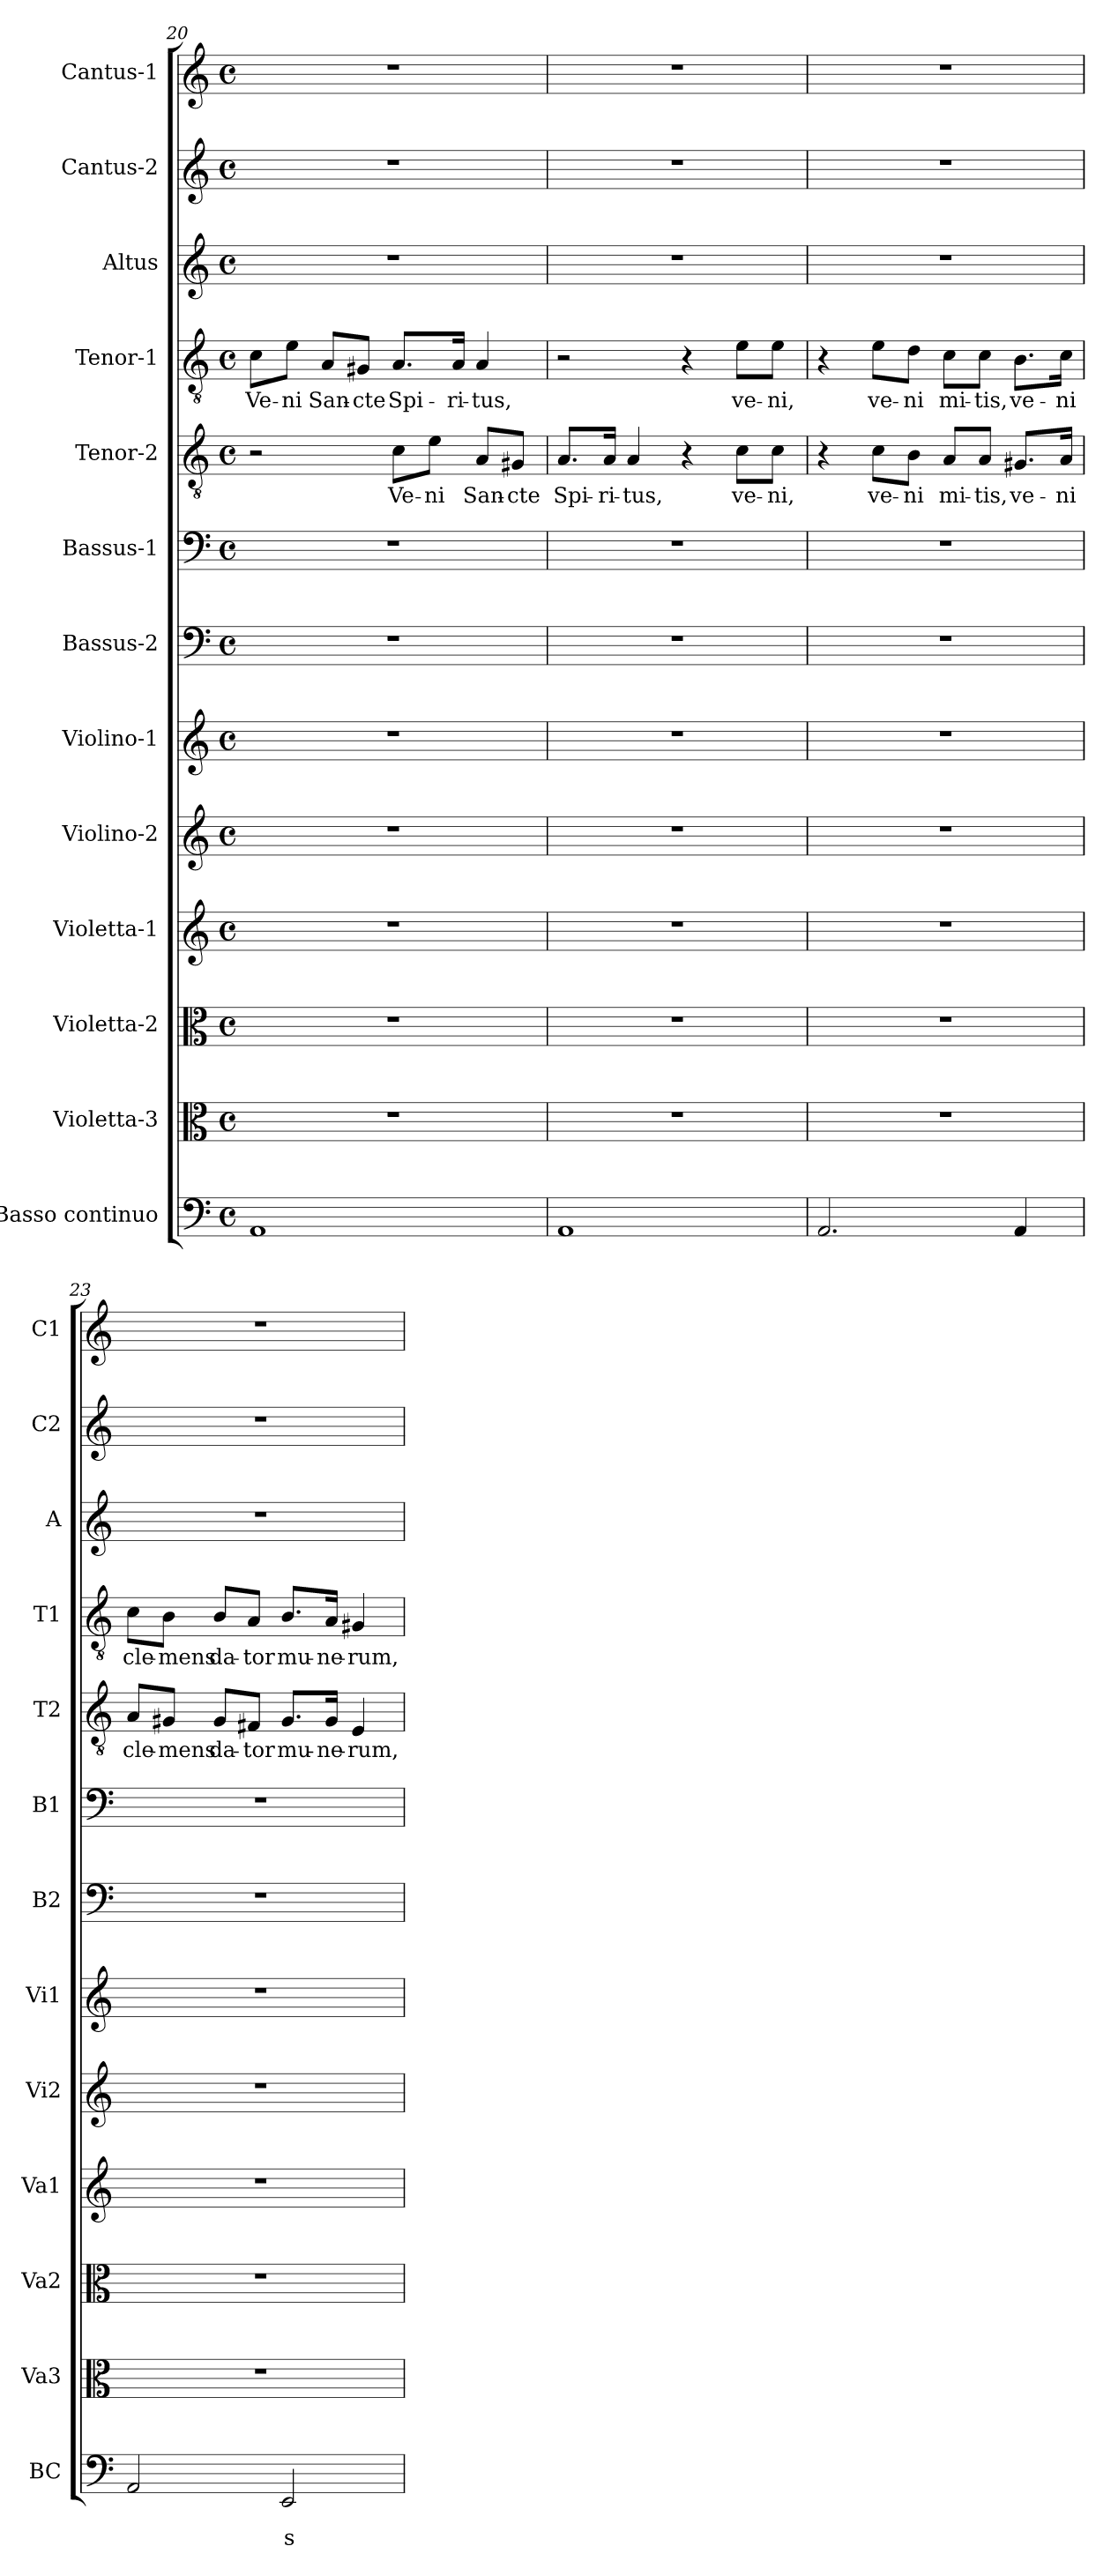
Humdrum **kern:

**kern	**text	**text	**kern	**kern	**kern	**kern	**kern	**kern	**kern	**kern	**text	**kern	**text	**kern	**kern	**kern
*part13	*part13	*part13	*part12	*part11	*part10	*part9	*part8	*part7	*part6	*part5	*part5	*part4	*part4	*part3	*part2	*part1
*staff13	*staff13	*staff13	*staff12	*staff11	*staff10	*staff9	*staff8	*staff7	*staff6	*staff5	*staff5	*staff4	*staff4	*staff3	*staff2	*staff1
*I"Basso continuo	*	*	*I"Violetta-3	*I"Violetta-2	*I"Violetta-1	*I"Violino-2	*I"Violino-1	*I"Bassus-2	*I"Bassus-1	*I"Tenor-2	*	*I"Tenor-1	*	*I"Altus	*I"Cantus-2	*I"Cantus-1
*I'BC	*	*	*I'Va3	*I'Va2	*I'Va1	*I'Vi2	*I'Vi1	*I'B2	*I'B1	*I'T2	*	*I'T1	*	*I'A	*I'C2	*I'C1
!!LO:PB:g=z
*clefF4	*	*	*clefC3	*clefC3	*clefG2	*clefG2	*clefG2	*clefF4	*clefF4	*clefGv2	*	*clefGv2	*	*clefG2	*clefG2	*clefG2
*k[]	*	*	*k[]	*k[]	*k[]	*k[]	*k[]	*k[]	*k[]	*k[]	*	*k[]	*	*k[]	*k[]	*k[]
*C:	*	*	*C:	*C:	*C:	*C:	*C:	*C:	*C:	*C:	*	*C:	*	*C:	*C:	*C:
*M4/4	*	*	*M4/4	*M4/4	*M4/4	*M4/4	*M4/4	*M4/4	*M4/4	*M4/4	*	*M4/4	*	*M4/4	*M4/4	*M4/4
*met(c)	*	*	*met(c)	*met(c)	*met(c)	*met(c)	*met(c)	*met(c)	*met(c)	*met(c)	*	*met(c)	*	*met(c)	*met(c)	*met(c)
=20	=20	=20	=20	=20	=20	=20	=20	=20	=20	=20	=20	=20	=20	=20	=20	=20
!	!	!	!	!	!	!	!	!	!	!	!	!	!LO:LY:b	!	!	!
1AA	.	.	1r	1r	1r	1r	1r	1r	1r	2r	.	8c\L	Ve-	1r	1r	1r
!	!	!	!	!	!	!	!	!	!	!	!	!	!LO:LY:b	!	!	!
.	.	.	.	.	.	.	.	.	.	.	.	8e\J	-ni	.	.	.
!	!	!	!	!	!	!	!	!	!	!	!	!	!LO:LY:b	!	!	!
.	.	.	.	.	.	.	.	.	.	.	.	8A/L	San-	.	.	.
!	!	!	!	!	!	!	!	!	!	!	!	!	!LO:LY:b	!	!	!
.	.	.	.	.	.	.	.	.	.	.	.	8G#X/J	-cte	.	.	.
!	!	!	!	!	!	!	!	!	!	!	!LO:LY:b	!	!LO:LY:b	!	!	!
.	.	.	.	.	.	.	.	.	.	8c\L	Ve-	8.A/L	Spi-	.	.	.
!	!	!	!	!	!	!	!	!	!	!	!LO:LY:b	!	!	!	!	!
.	.	.	.	.	.	.	.	.	.	8e\J	-ni	.	.	.	.	.
!	!	!	!	!	!	!	!	!	!	!	!	!	!LO:LY:b	!	!	!
.	.	.	.	.	.	.	.	.	.	.	.	16A/Jk	-ri-	.	.	.
!	!	!	!	!	!	!	!	!	!	!	!LO:LY:b	!	!LO:LY:b	!	!	!
.	.	.	.	.	.	.	.	.	.	8A/L	San-	4A/	-tus,	.	.	.
!	!	!	!	!	!	!	!	!	!	!	!LO:LY:b	!	!	!	!	!
.	.	.	.	.	.	.	.	.	.	8G#X/J	-cte	.	.	.	.	.
=21	=21	=21	=21	=21	=21	=21	=21	=21	=21	=21	=21	=21	=21	=21	=21	=21
!	!	!	!	!	!	!	!	!	!	!	!LO:LY:b	!	!	!	!	!
1AA	.	.	1r	1r	1r	1r	1r	1r	1r	8.A/L	Spi-	2r	.	1r	1r	1r
!	!	!	!	!	!	!	!	!	!	!	!LO:LY:b	!	!	!	!	!
.	.	.	.	.	.	.	.	.	.	16A/Jk	-ri-	.	.	.	.	.
!	!	!	!	!	!	!	!	!	!	!	!LO:LY:b	!	!	!	!	!
.	.	.	.	.	.	.	.	.	.	4A/	-tus,	.	.	.	.	.
.	.	.	.	.	.	.	.	.	.	4r	.	4r	.	.	.	.
!	!	!	!	!	!	!	!	!	!	!	!LO:LY:b	!	!LO:LY:b	!	!	!
.	.	.	.	.	.	.	.	.	.	8c\L	ve-	8e\L	ve-	.	.	.
!	!	!	!	!	!	!	!	!	!	!	!LO:LY:b	!	!LO:LY:b	!	!	!
.	.	.	.	.	.	.	.	.	.	8c\J	-ni,	8e\J	-ni,	.	.	.
=22	=22	=22	=22	=22	=22	=22	=22	=22	=22	=22	=22	=22	=22	=22	=22	=22
2.AA/	.	.	1r	1r	1r	1r	1r	1r	1r	4r	.	4r	.	1r	1r	1r
!	!	!	!	!	!	!	!	!	!	!	!LO:LY:b	!	!LO:LY:b	!	!	!
.	.	.	.	.	.	.	.	.	.	8c\L	ve-	8e\L	ve-	.	.	.
!	!	!	!	!	!	!	!	!	!	!	!LO:LY:b	!	!LO:LY:b	!	!	!
.	.	.	.	.	.	.	.	.	.	8B\J	-ni	8d\J	-ni	.	.	.
!	!	!	!	!	!	!	!	!	!	!	!LO:LY:b	!	!LO:LY:b	!	!	!
.	.	.	.	.	.	.	.	.	.	8A/L	mi-	8c\L	mi-	.	.	.
!	!	!	!	!	!	!	!	!	!	!	!LO:LY:b	!	!LO:LY:b	!	!	!
.	.	.	.	.	.	.	.	.	.	8A/J	-tis,	8c\J	-tis,	.	.	.
!	!	!	!	!	!	!	!	!	!	!	!LO:LY:b	!	!LO:LY:b	!	!	!
4AA/	.	.	.	.	.	.	.	.	.	8.G#X/L	ve-	8.B\L	ve-	.	.	.
!	!	!	!	!	!	!	!	!	!	!	!LO:LY:b	!	!LO:LY:b	!	!	!
.	.	.	.	.	.	.	.	.	.	16A/Jk	-ni	16c\Jk	-ni	.	.	.
=23	=23	=23	=23	=23	=23	=23	=23	=23	=23	=23	=23	=23	=23	=23	=23	=23
!	!	!	!	!	!	!	!	!	!	!	!LO:LY:b	!	!LO:LY:b	!	!	!
2AA/	.	.	1r	1r	1r	1r	1r	1r	1r	8A/L	cle-	8c\L	cle-	1r	1r	1r
!	!	!	!	!	!	!	!	!	!	!	!LO:LY:b	!	!LO:LY:b	!	!	!
.	.	.	.	.	.	.	.	.	.	8G#X/J	-mens	8B\J	-mens	.	.	.
!	!	!	!	!	!	!	!	!	!	!	!LO:LY:b	!	!LO:LY:b	!	!	!
.	.	.	.	.	.	.	.	.	.	8G#/L	da-	8B/L	da-	.	.	.
!	!	!	!	!	!	!	!	!	!	!	!LO:LY:b	!	!LO:LY:b	!	!	!
.	.	.	.	.	.	.	.	.	.	8F#X/J	-tor	8A/J	-tor	.	.	.
!	!	!LO:LY:b	!	!	!	!	!	!	!	!	!LO:LY:b	!	!LO:LY:b	!	!	!
2EE/	.	s	.	.	.	.	.	.	.	8.G#/L	mu-	8.B/L	mu-	.	.	.
!	!	!	!	!	!	!	!	!	!	!	!LO:LY:b	!	!LO:LY:b	!	!	!
.	.	.	.	.	.	.	.	.	.	16G#/Jk	-ne-	16A/Jk	-ne-	.	.	.
!	!	!	!	!	!	!	!	!	!	!	!LO:LY:b	!	!LO:LY:b	!	!	!
.	.	.	.	.	.	.	.	.	.	4E/	-rum,	4G#X/	-rum,	.	.	.
=	=	=	=	=	=	=	=	=	=	=	=	=	=	=	=	=
*-	*-	*-	*-	*-	*-	*-	*-	*-	*-	*-	*-	*-	*-	*-	*-	*-
